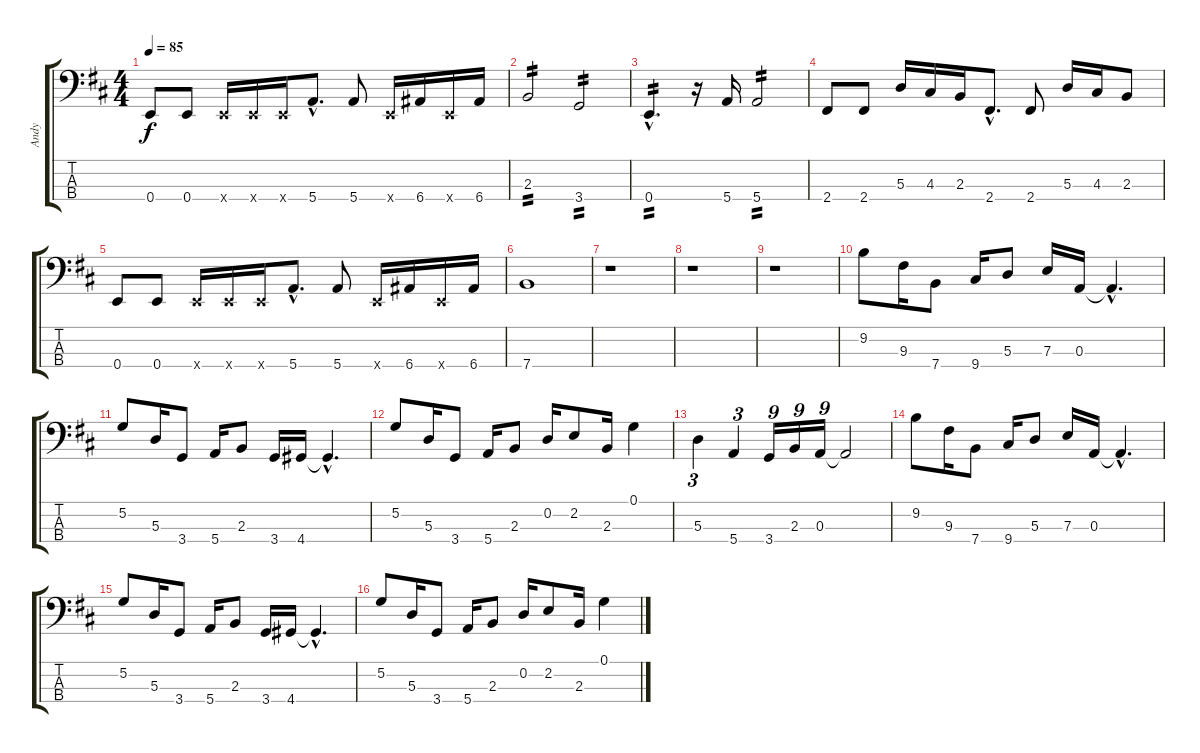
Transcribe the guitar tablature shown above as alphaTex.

\track ("Andy" "Andy") {instrument electricbasspick}
\staff {score tabs}
\tuning (G2 D2 A1 E1) {hide}
\ts (4 4)
\tempo 85
\clef f4
\ks bminor
0.4.8{dy f} 0.4.8 0.4{x}.16 0.4{x}.16 0.4{x}.16 5.4{hac}.8{d} 5.4.8 0.4{x}.16 6.4.16 0.4{x}.16 6.4.16 |
2.3.2{tp 2} 3.4.2{tp 2} |
0.4{hac}.4{d tp 2} r.16 5.4.16 5.4.2{tp 2} |
2.4.8 2.4.8 5.3.16 4.3.16 2.3.16 2.4{hac}.8{d} 2.4.8 5.3.16 4.3.16 2.3.8 |
0.4.8 0.4.8 0.4{x}.16 0.4{x}.16 0.4{x}.16 5.4{hac}.8{d} 5.4.8 0.4{x}.16 6.4.16 0.4{x}.16 6.4.16 |
7.4.1 |
r.1 |
r.1 |
r.1 |
9.2.8 9.3.16 7.4.8 9.4.16 5.3.8 7.3.16 0.3.16 0.3{hac t}.4{d} |
5.2.8 5.3.16 3.4.8 5.4.16 2.3.8 3.4.16 4.4.16 4.4{hac t}.4{d} |
5.2.8 5.3.16 3.4.8 5.4.16 2.3.8 0.2.16 2.2.8 2.3.16 0.1.4 |
5.3.4{tu (3 2)} 5.4.4{tu (3 2)} 3.4.16{tu (9 8)} 2.3.16{tu (9 8)} 0.3.16{tu (9 8)} 0.3{t}.2 |
9.2.8 9.3.16 7.4.8 9.4.16 5.3.8 7.3.16 0.3.16 0.3{hac t}.4{d} |
5.2.8 5.3.16 3.4.8 5.4.16 2.3.8 3.4.16 4.4.16 4.4{hac t}.4{d} |
5.2.8 5.3.16 3.4.8 5.4.16 2.3.8 0.2.16 2.2.8 2.3.16 0.1.4
